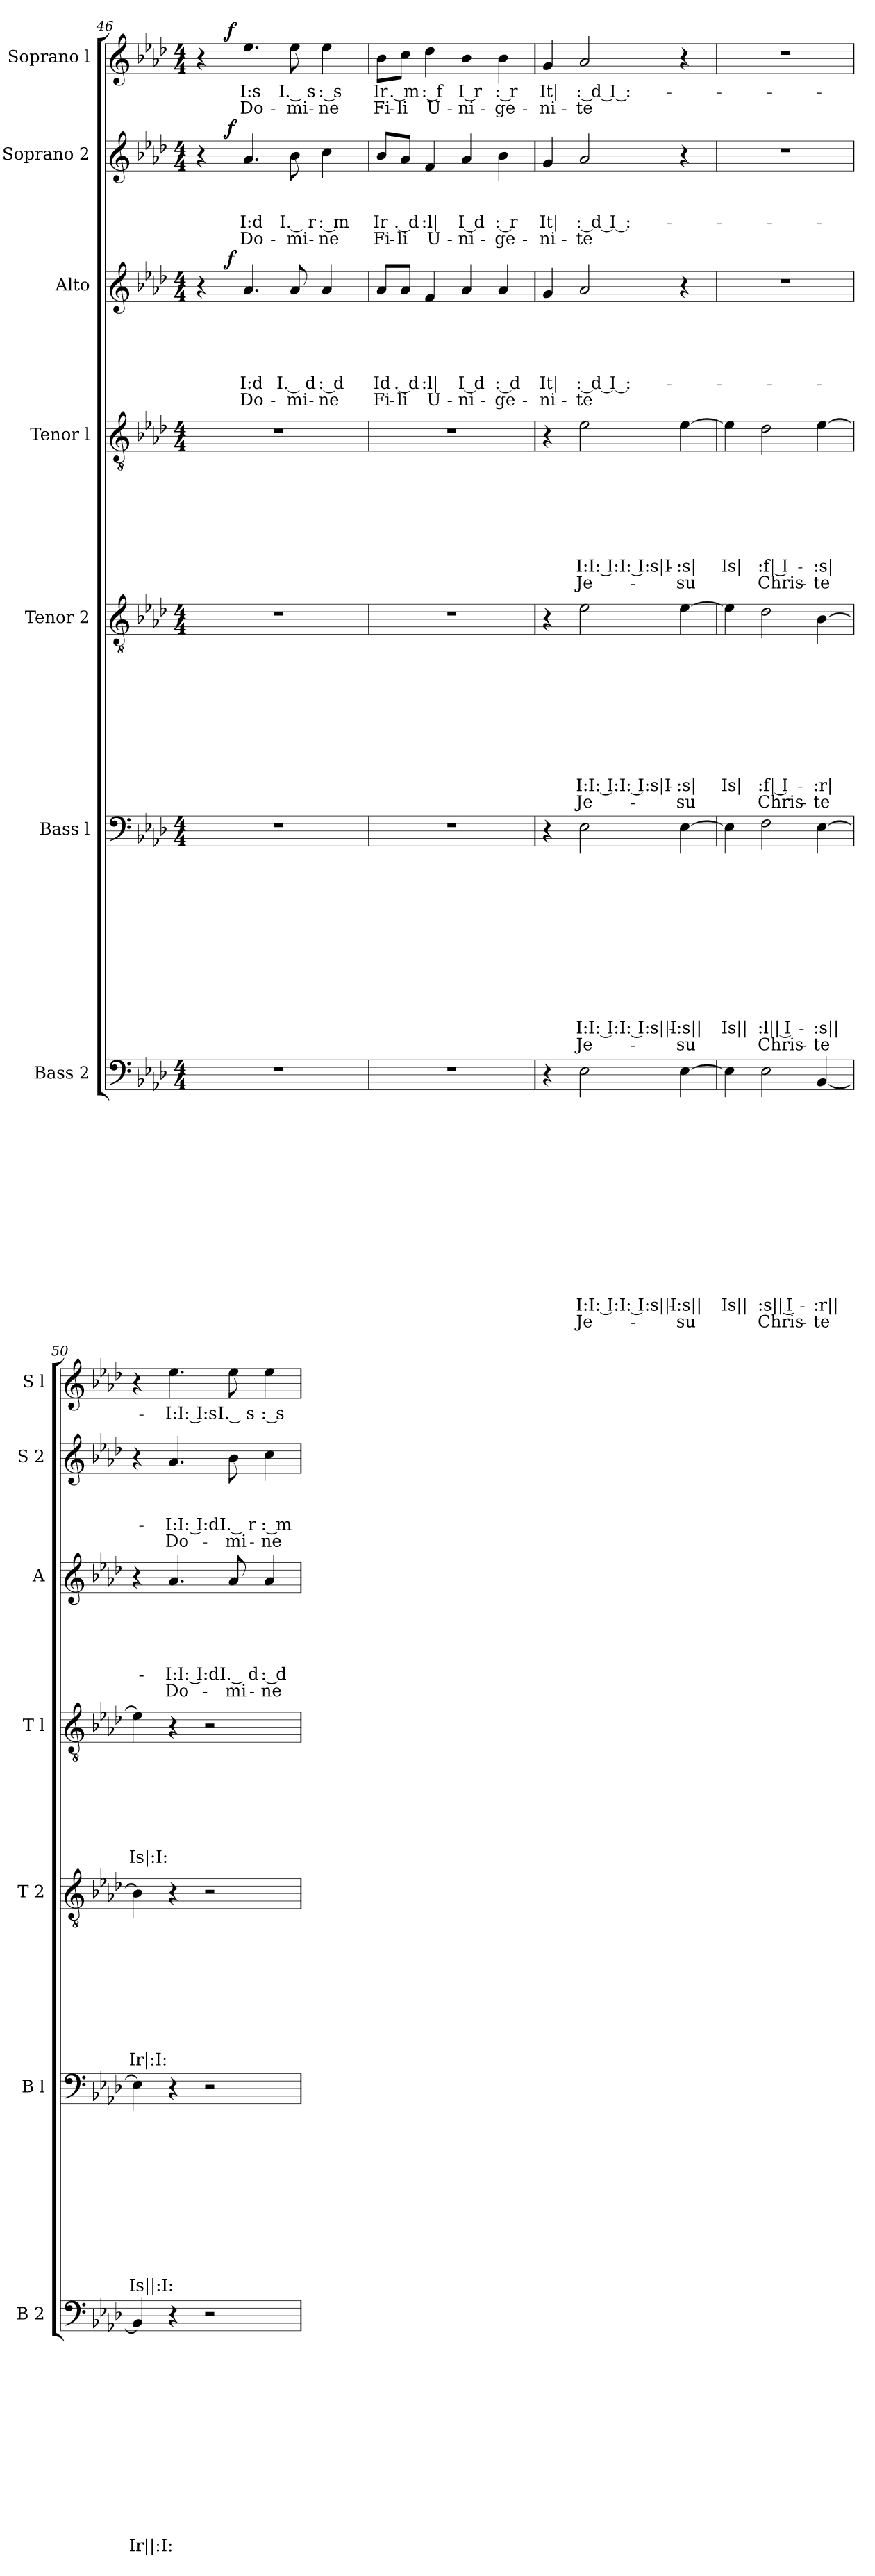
**kern	**text	**text	**text	**text	**text	**text	**text	**text	**text	**text	**text	**text	**text	**text	**kern	**text	**text	**text	**text	**text	**text	**text	**text	**text	**text	**text	**text	**kern	**text	**text	**text	**text	**text	**text	**text	**text	**text	**text	**kern	**text	**text	**text	**text	**text	**text	**text	**text	**kern	**text	**text	**text	**text	**text	**text	**dynam	**kern	**text	**text	**text	**text	**dynam	**kern	**text	**text	**dynam
*part7	*part7	*part7	*part7	*part7	*part7	*part7	*part7	*part7	*part7	*part7	*part7	*part7	*part7	*part7	*part6	*part6	*part6	*part6	*part6	*part6	*part6	*part6	*part6	*part6	*part6	*part6	*part6	*part5	*part5	*part5	*part5	*part5	*part5	*part5	*part5	*part5	*part5	*part5	*part4	*part4	*part4	*part4	*part4	*part4	*part4	*part4	*part4	*part3	*part3	*part3	*part3	*part3	*part3	*part3	*part3	*part2	*part2	*part2	*part2	*part2	*part2	*part1	*part1	*part1	*part1
*staff7	*staff7	*staff7	*staff7	*staff7	*staff7	*staff7	*staff7	*staff7	*staff7	*staff7	*staff7	*staff7	*staff7	*staff7	*staff6	*staff6	*staff6	*staff6	*staff6	*staff6	*staff6	*staff6	*staff6	*staff6	*staff6	*staff6	*staff6	*staff5	*staff5	*staff5	*staff5	*staff5	*staff5	*staff5	*staff5	*staff5	*staff5	*staff5	*staff4	*staff4	*staff4	*staff4	*staff4	*staff4	*staff4	*staff4	*staff4	*staff3	*staff3	*staff3	*staff3	*staff3	*staff3	*staff3	*staff3	*staff2	*staff2	*staff2	*staff2	*staff2	*staff2	*staff1	*staff1	*staff1	*staff1
*I"Bass 2	*	*	*	*	*	*	*	*	*	*	*	*	*	*	*I"Bass l	*	*	*	*	*	*	*	*	*	*	*	*	*I"Tenor 2	*	*	*	*	*	*	*	*	*	*	*I"Tenor l	*	*	*	*	*	*	*	*	*I"Alto	*	*	*	*	*	*	*	*I"Soprano 2	*	*	*	*	*	*I"Soprano l	*	*	*
*I'B 2	*	*	*	*	*	*	*	*	*	*	*	*	*	*	*I'B l	*	*	*	*	*	*	*	*	*	*	*	*	*I'T 2	*	*	*	*	*	*	*	*	*	*	*I'T l	*	*	*	*	*	*	*	*	*I'A	*	*	*	*	*	*	*	*I'S 2	*	*	*	*	*	*I'S l	*	*	*
*clefF4	*	*	*	*	*	*	*	*	*	*	*	*	*	*	*clefF4	*	*	*	*	*	*	*	*	*	*	*	*	*clefGv2	*	*	*	*	*	*	*	*	*	*	*clefGv2	*	*	*	*	*	*	*	*	*clefG2	*	*	*	*	*	*	*	*clefG2	*	*	*	*	*	*clefG2	*	*	*
*k[b-e-a-d-]	*	*	*	*	*	*	*	*	*	*	*	*	*	*	*k[b-e-a-d-]	*	*	*	*	*	*	*	*	*	*	*	*	*k[b-e-a-d-]	*	*	*	*	*	*	*	*	*	*	*k[b-e-a-d-]	*	*	*	*	*	*	*	*	*k[b-e-a-d-]	*	*	*	*	*	*	*	*k[b-e-a-d-]	*	*	*	*	*	*k[b-e-a-d-]	*	*	*
*A-:	*	*	*	*	*	*	*	*	*	*	*	*	*	*	*A-:	*	*	*	*	*	*	*	*	*	*	*	*	*A-:	*	*	*	*	*	*	*	*	*	*	*A-:	*	*	*	*	*	*	*	*	*A-:	*	*	*	*	*	*	*	*A-:	*	*	*	*	*	*A-:	*	*	*
*M4/4	*	*	*	*	*	*	*	*	*	*	*	*	*	*	*M4/4	*	*	*	*	*	*	*	*	*	*	*	*	*M4/4	*	*	*	*	*	*	*	*	*	*	*M4/4	*	*	*	*	*	*	*	*	*M4/4	*	*	*	*	*	*	*	*M4/4	*	*	*	*	*	*M4/4	*	*	*
=46	=46	=46	=46	=46	=46	=46	=46	=46	=46	=46	=46	=46	=46	=46	=46	=46	=46	=46	=46	=46	=46	=46	=46	=46	=46	=46	=46	=46	=46	=46	=46	=46	=46	=46	=46	=46	=46	=46	=46	=46	=46	=46	=46	=46	=46	=46	=46	=46	=46	=46	=46	=46	=46	=46	=46	=46	=46	=46	=46	=46	=46	=46	=46	=46	=46
*	*	*	*	*	*	*	*	*	*	*	*	*	*	*	*	*	*	*	*	*	*	*	*	*	*	*	*	*	*	*	*	*	*	*	*	*	*	*	*	*	*	*	*	*	*	*	*	*^	*	*	*	*	*	*	*	*^	*	*	*	*	*	*^	*	*	*
1r	.	.	.	.	.	.	.	.	.	.	.	.	.	.	1r	.	.	.	.	.	.	.	.	.	.	.	.	1r	.	.	.	.	.	.	.	.	.	.	1r	.	.	.	.	.	.	.	.	4r	8.ryy	.	.	.	.	.	.	.	4r	8.ryy	.	.	.	.	.	4r	8.ryy	.	.	.
!	!	!	!	!	!	!	!	!	!	!	!	!	!	!	!	!	!	!	!	!	!	!	!	!	!	!	!	!	!	!	!	!	!	!	!	!	!	!	!	!	!	!	!	!	!	!	!	!	!	!	!	!	!	!	!	!LO:DY:a	!	!	!	!	!	!	!LO:DY:a	!	!	!	!	!LO:DY:a
.	.	.	.	.	.	.	.	.	.	.	.	.	.	.	.	.	.	.	.	.	.	.	.	.	.	.	.	.	.	.	.	.	.	.	.	.	.	.	.	.	.	.	.	.	.	.	.	.	2ryy	.	.	.	.	.	.	f	.	2ryy	.	.	.	.	f	.	2ryy	.	.	f
!	!	!	!	!	!	!	!	!	!	!	!	!	!	!	!	!	!	!	!	!	!	!	!	!	!	!	!	!	!	!	!	!	!	!	!	!	!	!	!	!	!	!	!	!	!	!	!	!	!	!	!	!	!	!LO:LY:b:rj	!LO:LY:b:rj	!	!	!	!	!	!LO:LY:b:rj	!LO:LY:b:rj	!	!	!	!LO:LY:b:rj	!LO:LY:b:rj	!
.	.	.	.	.	.	.	.	.	.	.	.	.	.	.	.	.	.	.	.	.	.	.	.	.	.	.	.	.	.	.	.	.	.	.	.	.	.	.	.	.	.	.	.	.	.	.	.	4.a-/	.	.	.	.	.	-I:d	Do-	.	4.a-/	.	.	.	-I:d	Do-	.	4.ee-\	.	-I:s	Do-	.
!	!	!	!	!	!	!	!	!	!	!	!	!	!	!	!	!	!	!	!	!	!	!	!	!	!	!	!	!	!	!	!	!	!	!	!	!	!	!	!	!	!	!	!	!	!	!	!	!	!	!	!	!	!	!LO:LY:b:rj	!LO:LY:b:rj	!	!	!	!	!	!LO:LY:b:rj	!LO:LY:b:rj	!	!	!	!LO:LY:b:rj	!LO:LY:b:rj	!
.	.	.	.	.	.	.	.	.	.	.	.	.	.	.	.	.	.	.	.	.	.	.	.	.	.	.	.	.	.	.	.	.	.	.	.	.	.	.	.	.	.	.	.	.	.	.	.	8a-/	.	.	.	.	.	I­. d	-mi-	.	8b-\	.	.	.	I­. r	-mi-	.	8ee-\	.	I­. s	-mi-	.
.	.	.	.	.	.	.	.	.	.	.	.	.	.	.	.	.	.	.	.	.	.	.	.	.	.	.	.	.	.	.	.	.	.	.	.	.	.	.	.	.	.	.	.	.	.	.	.	.	4ryy	.	.	.	.	.	.	.	.	4ryy	.	.	.	.	.	.	4ryy	.	.	.
!	!	!	!	!	!	!	!	!	!	!	!	!	!	!	!	!	!	!	!	!	!	!	!	!	!	!	!	!	!	!	!	!	!	!	!	!	!	!	!	!	!	!	!	!	!	!	!	!	!	!	!	!	!	!LO:LY:b:rj	!LO:LY:b:rj	!	!	!	!	!	!LO:LY:b:rj	!LO:LY:b:rj	!	!	!	!LO:LY:b:rj	!LO:LY:b:rj	!
.	.	.	.	.	.	.	.	.	.	.	.	.	.	.	.	.	.	.	.	.	.	.	.	.	.	.	.	.	.	.	.	.	.	.	.	.	.	.	.	.	.	.	.	.	.	.	.	4a-/	.	.	.	.	.	: d	-ne	.	4cc\	.	.	.	: m	-ne	.	4ee-\	.	: s	-ne	.
.	.	.	.	.	.	.	.	.	.	.	.	.	.	.	.	.	.	.	.	.	.	.	.	.	.	.	.	.	.	.	.	.	.	.	.	.	.	.	.	.	.	.	.	.	.	.	.	.	16ryy	.	.	.	.	.	.	.	.	16ryy	.	.	.	.	.	.	16ryy	.	.	.
=47	=47	=47	=47	=47	=47	=47	=47	=47	=47	=47	=47	=47	=47	=47	=47	=47	=47	=47	=47	=47	=47	=47	=47	=47	=47	=47	=47	=47	=47	=47	=47	=47	=47	=47	=47	=47	=47	=47	=47	=47	=47	=47	=47	=47	=47	=47	=47	=47	=47	=47	=47	=47	=47	=47	=47	=47	=47	=47	=47	=47	=47	=47	=47	=47	=47	=47	=47	=47
!	!	!	!	!	!	!	!	!	!	!	!	!	!	!	!	!	!	!	!	!	!	!	!	!	!	!	!	!	!	!	!	!	!	!	!	!	!	!	!	!	!	!	!	!	!	!	!	!	!	!	!	!	!	!LO:LY:b:rj	!LO:LY:b:rj	!	!	!	!	!	!LO:LY:b:rj	!LO:LY:b:rj	!	!	!	!LO:LY:b:rj	!LO:LY:b:rj	!
*	*	*	*	*	*	*	*	*	*	*	*	*	*	*	*	*	*	*	*	*	*	*	*	*	*	*	*	*	*	*	*	*	*	*	*	*	*	*	*	*	*	*	*	*	*	*	*	*v	*v	*	*	*	*	*	*	*	*	*	*	*	*	*	*	*v	*v	*	*	*
*	*	*	*	*	*	*	*	*	*	*	*	*	*	*	*	*	*	*	*	*	*	*	*	*	*	*	*	*	*	*	*	*	*	*	*	*	*	*	*	*	*	*	*	*	*	*	*	*	*	*	*	*	*	*	*	*v	*v	*	*	*	*	*	*	*	*	*
1r	.	.	.	.	.	.	.	.	.	.	.	.	.	.	1r	.	.	.	.	.	.	.	.	.	.	.	.	1r	.	.	.	.	.	.	.	.	.	.	1r	.	.	.	.	.	.	.	.	8a-/L	.	.	.	.	Id	Fi-	.	8b-/L	.	.	Ir	Fi-	.	8b-\L	Ir	Fi-	.
!	!	!	!	!	!	!	!	!	!	!	!	!	!	!	!	!	!	!	!	!	!	!	!	!	!	!	!	!	!	!	!	!	!	!	!	!	!	!	!	!	!	!	!	!	!	!	!	!	!	!	!	!	!LO:LY:b:rj	!LO:LY:b:rj	!	!	!	!	!LO:LY:b:rj	!LO:LY:b:rj	!	!	!LO:LY:b:rj	!LO:LY:b:rj	!
.	.	.	.	.	.	.	.	.	.	.	.	.	.	.	.	.	.	.	.	.	.	.	.	.	.	.	.	.	.	.	.	.	.	.	.	.	.	.	.	.	.	.	.	.	.	.	.	8a-/J	.	.	.	.	. d	-li	.	8a-/J	.	.	. d	-li	.	8cc\J	. m	-li	.
!	!	!	!	!	!	!	!	!	!	!	!	!	!	!	!	!	!	!	!	!	!	!	!	!	!	!	!	!	!	!	!	!	!	!	!	!	!	!	!	!	!	!	!	!	!	!	!	!	!	!	!	!	!LO:LY:b:rj	!LO:LY:b:rj	!	!	!	!	!LO:LY:b:rj	!LO:LY:b:rj	!	!	!LO:LY:b:rj	!LO:LY:b:rj	!
.	.	.	.	.	.	.	.	.	.	.	.	.	.	.	.	.	.	.	.	.	.	.	.	.	.	.	.	.	.	.	.	.	.	.	.	.	.	.	.	.	.	.	.	.	.	.	.	4f/	.	.	.	.	:l|	U-	.	4f/	.	.	:l|	U-	.	4dd-\	: f	U-	.
!	!	!	!	!	!	!	!	!	!	!	!	!	!	!	!	!	!	!	!	!	!	!	!	!	!	!	!	!	!	!	!	!	!	!	!	!	!	!	!	!	!	!	!	!	!	!	!	!	!	!	!	!	!LO:LY:b:rj	!LO:LY:b:rj	!	!	!	!	!LO:LY:b:rj	!LO:LY:b:rj	!	!	!LO:LY:b:rj	!LO:LY:b:rj	!
.	.	.	.	.	.	.	.	.	.	.	.	.	.	.	.	.	.	.	.	.	.	.	.	.	.	.	.	.	.	.	.	.	.	.	.	.	.	.	.	.	.	.	.	.	.	.	.	4a-/	.	.	.	.	I d	-ni-	.	4a-/	.	.	I d	-ni-	.	4b-\	I r	-ni-	.
!	!	!	!	!	!	!	!	!	!	!	!	!	!	!	!	!	!	!	!	!	!	!	!	!	!	!	!	!	!	!	!	!	!	!	!	!	!	!	!	!	!	!	!	!	!	!	!	!	!	!	!	!	!LO:LY:b:rj	!LO:LY:b:rj	!	!	!	!	!LO:LY:b:rj	!LO:LY:b:rj	!	!	!LO:LY:b:rj	!LO:LY:b:rj	!
.	.	.	.	.	.	.	.	.	.	.	.	.	.	.	.	.	.	.	.	.	.	.	.	.	.	.	.	.	.	.	.	.	.	.	.	.	.	.	.	.	.	.	.	.	.	.	.	4a-/	.	.	.	.	: d	-ge-	.	4b-\	.	.	: r	-ge-	.	4b-\	: r	-ge-	.
=48	=48	=48	=48	=48	=48	=48	=48	=48	=48	=48	=48	=48	=48	=48	=48	=48	=48	=48	=48	=48	=48	=48	=48	=48	=48	=48	=48	=48	=48	=48	=48	=48	=48	=48	=48	=48	=48	=48	=48	=48	=48	=48	=48	=48	=48	=48	=48	=48	=48	=48	=48	=48	=48	=48	=48	=48	=48	=48	=48	=48	=48	=48	=48	=48	=48
!	!	!	!	!	!	!	!	!	!	!	!	!	!	!	!	!	!	!	!	!	!	!	!	!	!	!	!	!	!	!	!	!	!	!	!	!	!	!	!	!	!	!	!	!	!	!	!	!	!	!	!	!	!LO:LY:b:rj	!LO:LY:b:rj	!	!	!	!	!LO:LY:b:rj	!LO:LY:b:rj	!	!	!LO:LY:b:rj	!LO:LY:b:rj	!
4r	.	.	.	.	.	.	.	.	.	.	.	.	.	.	4r	.	.	.	.	.	.	.	.	.	.	.	.	4r	.	.	.	.	.	.	.	.	.	.	4r	.	.	.	.	.	.	.	.	4g/	.	.	.	.	It|	-ni-	.	4g/	.	.	It|	-ni-	.	4g/	It|	-ni-	.
!	!	!	!	!	!	!	!	!	!	!	!	!	!LO:LY:b:rj	!LO:LY:b:rj	!	!	!	!	!	!	!	!	!	!	!	!LO:LY:b:rj	!LO:LY:b:rj	!	!	!	!	!	!	!	!	!	!LO:LY:b:rj	!LO:LY:b:rj	!	!	!	!	!	!	!	!LO:LY:b:rj	!LO:LY:b:rj	!	!	!	!	!	!LO:LY:b:rj	!LO:LY:b:rj	!	!	!	!	!LO:LY:b:rj	!LO:LY:b:rj	!	!	!LO:LY:b:rj	!LO:LY:b:rj	!
2E-\	.	.	.	.	.	.	.	.	.	.	.	.	-I:I: I:I: I:s||I-	Je-	2E-\	.	.	.	.	.	.	.	.	.	.	-I:I: I:I: I:s||I-	Je-	2e-\	.	.	.	.	.	.	.	.	-I:I: I:I: I:s|I-	Je-	2e-\	.	.	.	.	.	.	-I:I: I:I: I:s|I-	Je-	2a-/	.	.	.	.	: d I :-	-te	.	2a-/	.	.	: d I :-	-te	.	2a-/	: d I :-	-te	.
!	!	!	!	!	!	!	!	!	!	!	!	!	!LO:LY:b:rj	!LO:LY:b:rj	!	!	!	!	!	!	!	!	!	!	!	!LO:LY:b:rj	!LO:LY:b:rj	!	!	!	!	!	!	!	!	!	!LO:LY:b:rj	!LO:LY:b:rj	!	!	!	!	!	!	!	!LO:LY:b:rj	!LO:LY:b:rj	!	!	!	!	!	!	!	!	!	!	!	!	!	!	!	!	!	!
[>4E-\	.	.	.	.	.	.	.	.	.	.	.	.	-:s||	-su	[>4E-\	.	.	.	.	.	.	.	.	.	.	-:s||	-su	[>4e-\	.	.	.	.	.	.	.	.	-:s|	-su	[>4e-\	.	.	.	.	.	.	-:s|	-su	4r	.	.	.	.	.	.	.	4r	.	.	.	.	.	4r	.	.	.
=49	=49	=49	=49	=49	=49	=49	=49	=49	=49	=49	=49	=49	=49	=49	=49	=49	=49	=49	=49	=49	=49	=49	=49	=49	=49	=49	=49	=49	=49	=49	=49	=49	=49	=49	=49	=49	=49	=49	=49	=49	=49	=49	=49	=49	=49	=49	=49	=49	=49	=49	=49	=49	=49	=49	=49	=49	=49	=49	=49	=49	=49	=49	=49	=49	=49
!	!	!	!	!	!	!	!	!	!	!	!	!	!LO:LY:b:rj	!	!	!	!	!	!	!	!	!	!	!	!	!LO:LY:b:rj	!	!	!	!	!	!	!	!	!	!	!LO:LY:b:rj	!	!	!	!	!	!	!	!	!LO:LY:b:rj	!	!	!	!	!	!	!	!	!	!	!	!	!	!	!	!	!	!	!
4E-\]	.	.	.	.	.	.	.	.	.	.	.	.	Is||	.	4E-\]	.	.	.	.	.	.	.	.	.	.	Is||	.	4e-\]	.	.	.	.	.	.	.	.	Is|	.	4e-\]	.	.	.	.	.	.	Is|	.	1r	.	.	.	.	.	.	.	1r	.	.	.	.	.	1r	.	.	.
!	!	!	!	!	!	!	!	!	!	!	!	!	!LO:LY:b:rj	!LO:LY:b:rj	!	!	!	!	!	!	!	!	!	!	!	!LO:LY:b:rj	!LO:LY:b:rj	!	!	!	!	!	!	!	!	!	!LO:LY:b:rj	!LO:LY:b:rj	!	!	!	!	!	!	!	!LO:LY:b:rj	!LO:LY:b:rj	!	!	!	!	!	!	!	!	!	!	!	!	!	!	!	!	!	!
2E-\	.	.	.	.	.	.	.	.	.	.	.	.	:s|| I-	Chris-	2F\	.	.	.	.	.	.	.	.	.	.	:l|| I-	Chris-	2d-\	.	.	.	.	.	.	.	.	:f| I-	Chris-	2d-\	.	.	.	.	.	.	:f| I-	Chris-	.	.	.	.	.	.	.	.	.	.	.	.	.	.	.	.	.	.
!	!	!	!	!	!	!	!	!	!	!	!	!	!LO:LY:b:rj	!LO:LY:b:rj	!	!	!	!	!	!	!	!	!	!	!	!LO:LY:b:rj	!LO:LY:b:rj	!	!	!	!	!	!	!	!	!	!LO:LY:b:rj	!LO:LY:b:rj	!	!	!	!	!	!	!	!LO:LY:b:rj	!LO:LY:b:rj	!	!	!	!	!	!	!	!	!	!	!	!	!	!	!	!	!	!
[<4BB-/	.	.	.	.	.	.	.	.	.	.	.	.	-:r||	-te	[>4E-\	.	.	.	.	.	.	.	.	.	.	-:s||	-te	[>4B-\	.	.	.	.	.	.	.	.	-:r|	-te	[>4e-\	.	.	.	.	.	.	-:s|	-te	.	.	.	.	.	.	.	.	.	.	.	.	.	.	.	.	.	.
=50	=50	=50	=50	=50	=50	=50	=50	=50	=50	=50	=50	=50	=50	=50	=50	=50	=50	=50	=50	=50	=50	=50	=50	=50	=50	=50	=50	=50	=50	=50	=50	=50	=50	=50	=50	=50	=50	=50	=50	=50	=50	=50	=50	=50	=50	=50	=50	=50	=50	=50	=50	=50	=50	=50	=50	=50	=50	=50	=50	=50	=50	=50	=50	=50	=50
!	!	!	!	!	!	!	!	!	!	!	!	!	!LO:LY:b:rj	!	!	!	!	!	!	!	!	!	!	!	!	!LO:LY:b:rj	!	!	!	!	!	!	!	!	!	!	!LO:LY:b:rj	!	!	!	!	!	!	!	!	!LO:LY:b:rj	!	!	!	!	!	!	!	!	!	!	!	!	!	!	!	!	!	!	!
4BB-/]	.	.	.	.	.	.	.	.	.	.	.	.	Ir||:I:	.	4E-\]	.	.	.	.	.	.	.	.	.	.	Is||:I:	.	4B-\]	.	.	.	.	.	.	.	.	Ir|:I:	.	4e-\]	.	.	.	.	.	.	Is|:I:	.	4r	.	.	.	.	.	.	.	4r	.	.	.	.	.	4r	.	.	.
!	!	!	!	!	!	!	!	!	!	!	!	!	!	!	!	!	!	!	!	!	!	!	!	!	!	!	!	!	!	!	!	!	!	!	!	!	!	!	!	!	!	!	!	!	!	!	!	!	!	!	!	!	!LO:LY:b:rj	!LO:LY:b:rj	!	!	!	!	!LO:LY:b:rj	!LO:LY:b:rj	!	!	!LO:LY:b:rj	!	!
4r	.	.	.	.	.	.	.	.	.	.	.	.	.	.	4r	.	.	.	.	.	.	.	.	.	.	.	.	4r	.	.	.	.	.	.	.	.	.	.	4r	.	.	.	.	.	.	.	.	4.a-/	.	.	.	.	-I:I: I:d	Do-	.	4.a-/	.	.	-I:I: I:d	Do-	.	4.ee-\	-I:I: I:s	.	.
2r	.	.	.	.	.	.	.	.	.	.	.	.	.	.	2r	.	.	.	.	.	.	.	.	.	.	.	.	2r	.	.	.	.	.	.	.	.	.	.	2r	.	.	.	.	.	.	.	.	.	.	.	.	.	.	.	.	.	.	.	.	.	.	.	.	.	.
!	!	!	!	!	!	!	!	!	!	!	!	!	!	!	!	!	!	!	!	!	!	!	!	!	!	!	!	!	!	!	!	!	!	!	!	!	!	!	!	!	!	!	!	!	!	!	!	!	!	!	!	!	!LO:LY:b:rj	!LO:LY:b:rj	!	!	!	!	!LO:LY:b:rj	!LO:LY:b:rj	!	!	!LO:LY:b:rj	!	!
.	.	.	.	.	.	.	.	.	.	.	.	.	.	.	.	.	.	.	.	.	.	.	.	.	.	.	.	.	.	.	.	.	.	.	.	.	.	.	.	.	.	.	.	.	.	.	.	8a-/	.	.	.	.	I­. d	-mi-	.	8b-\	.	.	I­. r	-mi-	.	8ee-\	I­. s	.	.
!	!	!	!	!	!	!	!	!	!	!	!	!	!	!	!	!	!	!	!	!	!	!	!	!	!	!	!	!	!	!	!	!	!	!	!	!	!	!	!	!	!	!	!	!	!	!	!	!	!	!	!	!	!LO:LY:b:rj	!LO:LY:b:rj	!	!	!	!	!LO:LY:b:rj	!LO:LY:b:rj	!	!	!LO:LY:b:rj	!	!
.	.	.	.	.	.	.	.	.	.	.	.	.	.	.	.	.	.	.	.	.	.	.	.	.	.	.	.	.	.	.	.	.	.	.	.	.	.	.	.	.	.	.	.	.	.	.	.	4a-/	.	.	.	.	: d	-ne	.	4cc\	.	.	: m	-ne	.	4ee-\	: s	.	.
=	=	=	=	=	=	=	=	=	=	=	=	=	=	=	=	=	=	=	=	=	=	=	=	=	=	=	=	=	=	=	=	=	=	=	=	=	=	=	=	=	=	=	=	=	=	=	=	=	=	=	=	=	=	=	=	=	=	=	=	=	=	=	=	=	=
*-	*-	*-	*-	*-	*-	*-	*-	*-	*-	*-	*-	*-	*-	*-	*-	*-	*-	*-	*-	*-	*-	*-	*-	*-	*-	*-	*-	*-	*-	*-	*-	*-	*-	*-	*-	*-	*-	*-	*-	*-	*-	*-	*-	*-	*-	*-	*-	*-	*-	*-	*-	*-	*-	*-	*-	*-	*-	*-	*-	*-	*-	*-	*-	*-	*-
